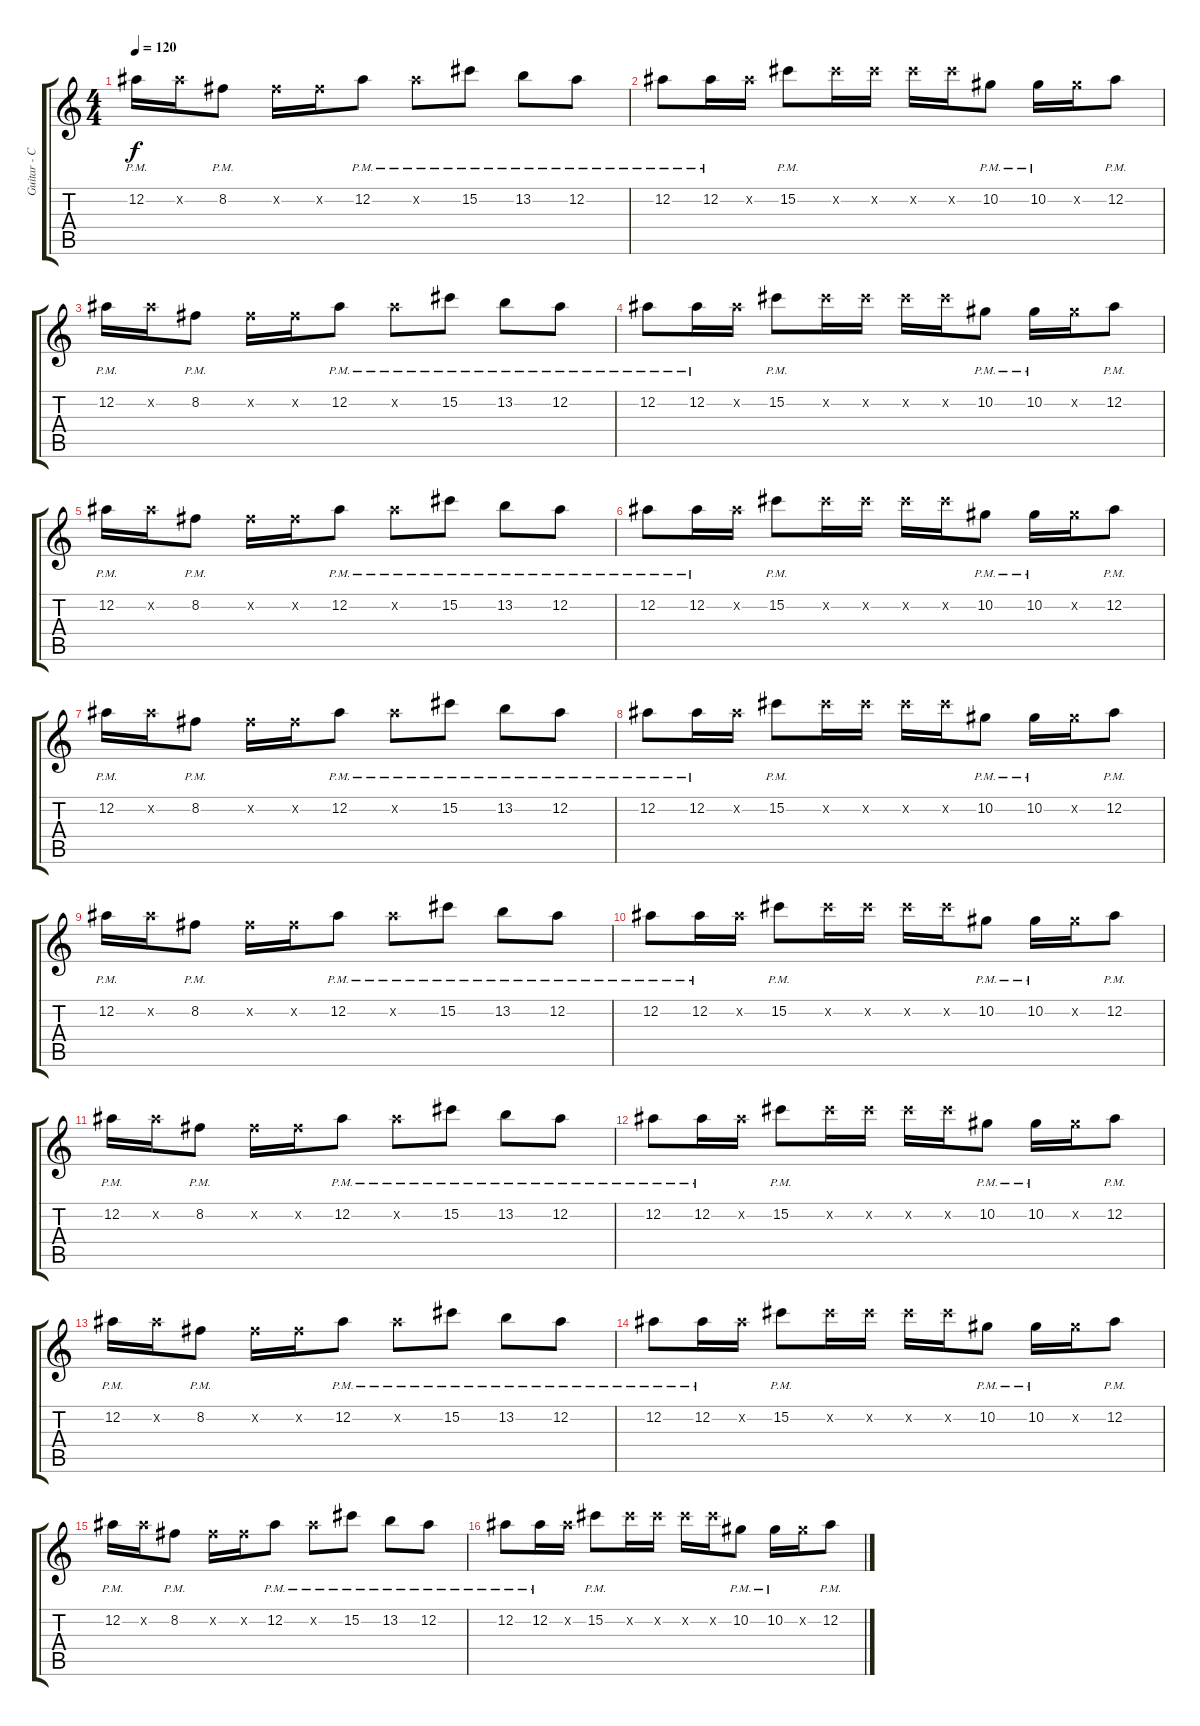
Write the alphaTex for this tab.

\track ("Guitar - Clean A" "Guitar - C") {instrument electricguitarjazz}
\staff {score tabs}
\tuning (Eb4 Bb3 Gb3 Db3 Ab2 Eb2) {hide}
\ts (4 4)
\tempo 120
\clef g2
\ks c
12.2{pm}.16{dy f} 12.2{x}.16 8.2{pm}.8 8.2{x}.16 8.2{x}.16 12.2{pm}.8 12.2{pm x}.8 15.2{pm}.8 13.2{pm}.8 12.2{pm}.8 |
12.2{pm}.8 12.2{pm}.16 12.2{x}.16 15.2{pm}.8 15.2{x}.16 15.2{x}.16 15.2{x}.16 15.2{x}.16 10.2{pm}.8 10.2{pm}.16 10.2{x}.16 12.2{pm}.8 |
12.2{pm}.16 12.2{x}.16 8.2{pm}.8 8.2{x}.16 8.2{x}.16 12.2{pm}.8 12.2{pm x}.8 15.2{pm}.8 13.2{pm}.8 12.2{pm}.8 |
12.2{pm}.8 12.2{pm}.16 12.2{x}.16 15.2{pm}.8 15.2{x}.16 15.2{x}.16 15.2{x}.16 15.2{x}.16 10.2{pm}.8 10.2{pm}.16 10.2{x}.16 12.2{pm}.8 |
12.2{pm}.16 12.2{x}.16 8.2{pm}.8 8.2{x}.16 8.2{x}.16 12.2{pm}.8 12.2{pm x}.8 15.2{pm}.8 13.2{pm}.8 12.2{pm}.8 |
12.2{pm}.8 12.2{pm}.16 12.2{x}.16 15.2{pm}.8 15.2{x}.16 15.2{x}.16 15.2{x}.16 15.2{x}.16 10.2{pm}.8 10.2{pm}.16 10.2{x}.16 12.2{pm}.8 |
12.2{pm}.16 12.2{x}.16 8.2{pm}.8 8.2{x}.16 8.2{x}.16 12.2{pm}.8 12.2{pm x}.8 15.2{pm}.8 13.2{pm}.8 12.2{pm}.8 |
12.2{pm}.8 12.2{pm}.16 12.2{x}.16 15.2{pm}.8 15.2{x}.16 15.2{x}.16 15.2{x}.16 15.2{x}.16 10.2{pm}.8 10.2{pm}.16 10.2{x}.16 12.2{pm}.8 |
12.2{pm}.16 12.2{x}.16 8.2{pm}.8 8.2{x}.16 8.2{x}.16 12.2{pm}.8 12.2{pm x}.8 15.2{pm}.8 13.2{pm}.8 12.2{pm}.8 |
12.2{pm}.8 12.2{pm}.16 12.2{x}.16 15.2{pm}.8 15.2{x}.16 15.2{x}.16 15.2{x}.16 15.2{x}.16 10.2{pm}.8 10.2{pm}.16 10.2{x}.16 12.2{pm}.8 |
12.2{pm}.16 12.2{x}.16 8.2{pm}.8 8.2{x}.16 8.2{x}.16 12.2{pm}.8 12.2{pm x}.8 15.2{pm}.8 13.2{pm}.8 12.2{pm}.8 |
12.2{pm}.8 12.2{pm}.16 12.2{x}.16 15.2{pm}.8 15.2{x}.16 15.2{x}.16 15.2{x}.16 15.2{x}.16 10.2{pm}.8 10.2{pm}.16 10.2{x}.16 12.2{pm}.8 |
12.2{pm}.16 12.2{x}.16 8.2{pm}.8 8.2{x}.16 8.2{x}.16 12.2{pm}.8 12.2{pm x}.8 15.2{pm}.8 13.2{pm}.8 12.2{pm}.8 |
12.2{pm}.8 12.2{pm}.16 12.2{x}.16 15.2{pm}.8 15.2{x}.16 15.2{x}.16 15.2{x}.16 15.2{x}.16 10.2{pm}.8 10.2{pm}.16 10.2{x}.16 12.2{pm}.8 |
12.2{pm}.16 12.2{x}.16 8.2{pm}.8 8.2{x}.16 8.2{x}.16 12.2{pm}.8 12.2{pm x}.8 15.2{pm}.8 13.2{pm}.8 12.2{pm}.8 |
12.2{pm}.8 12.2{pm}.16 12.2{x}.16 15.2{pm}.8 15.2{x}.16 15.2{x}.16 15.2{x}.16 15.2{x}.16 10.2{pm}.8 10.2{pm}.16 10.2{x}.16 12.2{pm}.8
